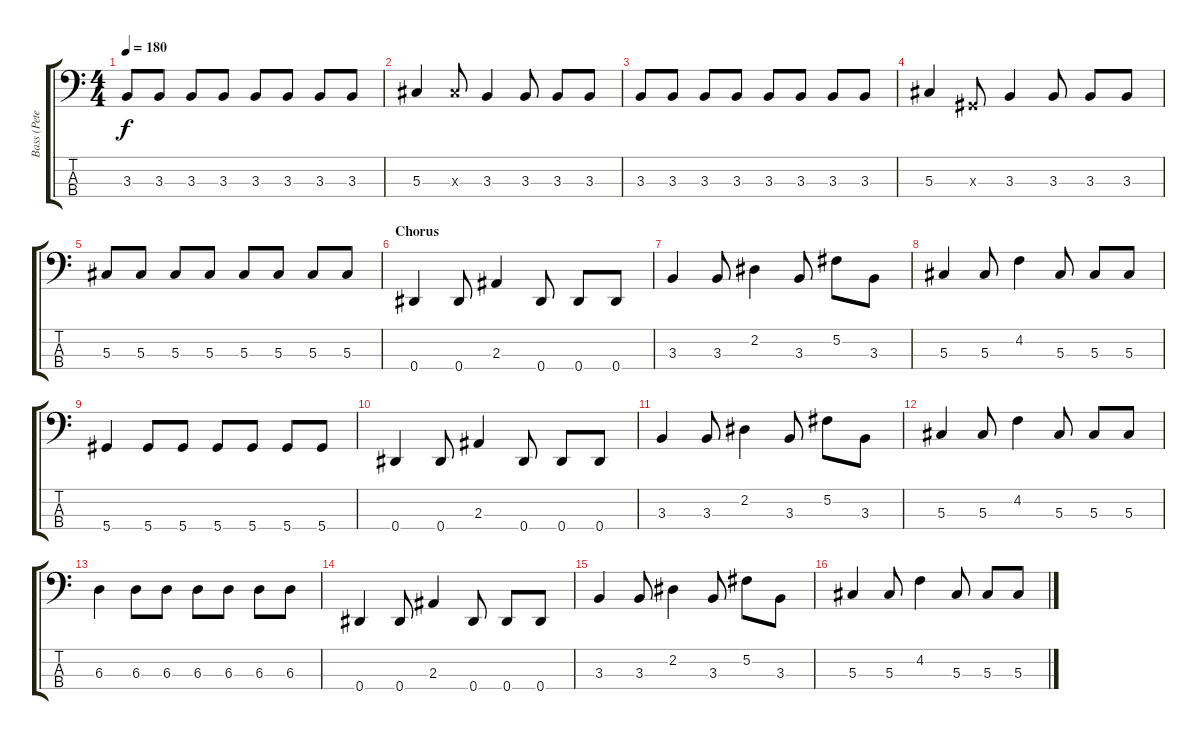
\track ("Bass (Peter London)" "Bass (Pete") {instrument electricbasspick}
\staff {score tabs}
\tuning (Gb2 Db2 Ab1 Eb1) {hide}
\ts (4 4)
\tempo 180
\clef f4
\ks c
3.3.8{dy f} 3.3.8 3.3.8 3.3.8 3.3.8 3.3.8 3.3.8 3.3.8 |
5.3.4 5.3{x}.8 3.3.4 3.3.8 3.3.8 3.3.8 |
3.3.8 3.3.8 3.3.8 3.3.8 3.3.8 3.3.8 3.3.8 3.3.8 |
5.3.4 0.3{x}.8 3.3.4 3.3.8 3.3.8 3.3.8 |
5.3.8 5.3.8 5.3.8 5.3.8 5.3.8 5.3.8 5.3.8 5.3.8 |
\section ("" "Chorus")
0.4.4 0.4.8 2.3.4 0.4.8 0.4.8 0.4.8 |
3.3.4 3.3.8 2.2.4 3.3.8 5.2.8 3.3.8 |
5.3.4 5.3.8 4.2.4 5.3.8 5.3.8 5.3.8 |
5.4.4 5.4.8 5.4.8 5.4.8 5.4.8 5.4.8 5.4.8 |
0.4.4 0.4.8 2.3.4 0.4.8 0.4.8 0.4.8 |
3.3.4 3.3.8 2.2.4 3.3.8 5.2.8 3.3.8 |
5.3.4 5.3.8 4.2.4 5.3.8 5.3.8 5.3.8 |
6.3.4 6.3.8 6.3.8 6.3.8 6.3.8 6.3.8 6.3.8 |
0.4.4 0.4.8 2.3.4 0.4.8 0.4.8 0.4.8 |
3.3.4 3.3.8 2.2.4 3.3.8 5.2.8 3.3.8 |
5.3.4 5.3.8 4.2.4 5.3.8 5.3.8 5.3.8
